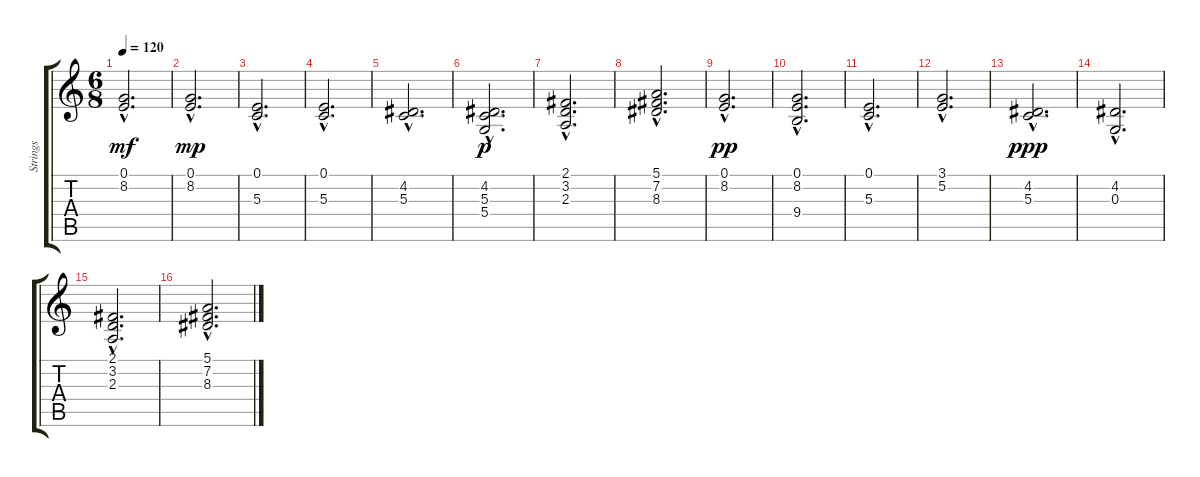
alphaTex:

\track ("Strings" "Strings") {instrument stringensemble2}
\staff {score tabs}
\tuning (E4 B3 G3 D3 A2 E2) {hide}
\ts (6 8)
\tempo 120
\clef g2
\ks c
(0.1{hac} 8.2{hac}).2{d dy mf} |
(0.1{hac} 8.2{hac}).2{d dy mp} |
(0.1{hac} 5.3{hac}).2{d} |
(0.1{hac} 5.3{hac}).2{d} |
(4.2{hac} 5.3{hac}).2{d} |
(4.2{hac} 5.3{hac} 5.4{hac}).2{d dy p} |
(2.1{hac} 3.2{hac} 2.3{hac}).2{d} |
(5.1{hac} 7.2{hac} 8.3{hac}).2{d} |
(0.1{hac} 8.2{hac}).2{d dy pp} |
(0.1{hac} 8.2{hac} 9.4{hac}).2{d} |
(0.1{hac} 5.3{hac}).2{d} |
(3.1{hac} 5.2{hac}).2{d} |
(4.2{hac} 5.3{hac}).2{d dy ppp} |
(4.2{hac} 0.3{hac}).2{d} |
(2.1{hac} 3.2{hac} 2.3{hac}).2{d} |
(5.1{hac} 7.2{hac} 8.3{hac}).2{d}
